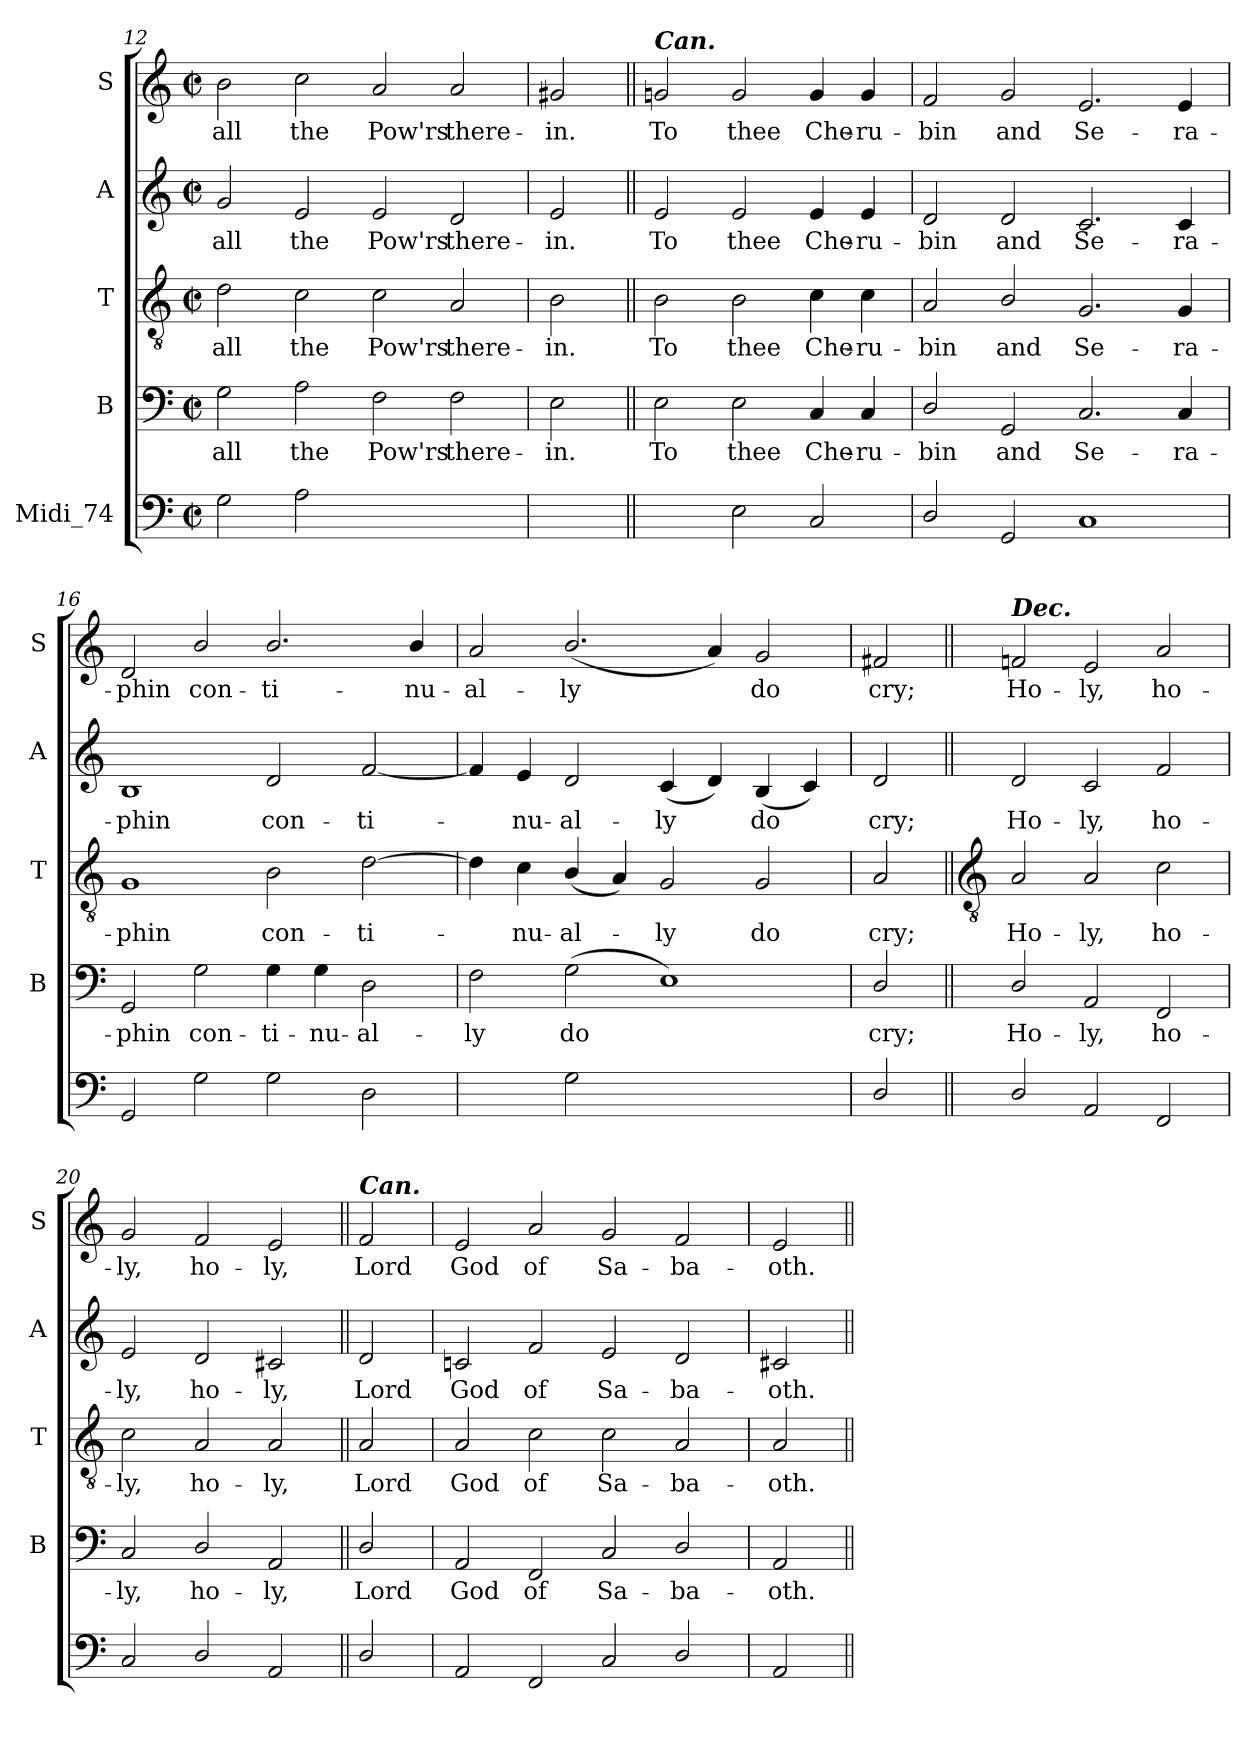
**kern	**text	**text	**kern	**text	**kern	**text	**kern	**text	**kern	**text
*part5	*part5	*part5	*part4	*part4	*part3	*part3	*part2	*part2	*part1	*part1
*staff5	*staff5	*staff5	*staff4	*staff4	*staff3	*staff3	*staff2	*staff2	*staff1	*staff1
*I"Midi_74	*	*	*I"B	*	*I"T	*	*I"A	*	*I"S	*
*	*	*	*I'B	*	*I'T	*	*I'A	*	*I'S	*
!!LO:LB:g=z
*clefF4	*	*	*clefF4	*	*clefGv2	*	*clefG2	*	*clefG2	*
*k[]	*	*	*k[]	*	*k[]	*	*k[]	*	*k[]	*
*C:	*	*	*C:	*	*C:	*	*C:	*	*C:	*
*M4/2	*	*	*M4/2	*	*M4/2	*	*M4/2	*	*M4/2	*
*met(c|)	*	*	*met(c|)	*	*met(c|)	*	*met(c|)	*	*met(c|)	*
=12	=12	=12	=12	=12	=12	=12	=12	=12	=12	=12
!	!	!	!	!LO:LY:b	!	!LO:LY:b	!	!LO:LY:b	!	!LO:LY:b
2G	.	.	2G	all	2d	all	2g	all	2b	all
!	!	!	!	!LO:LY:b	!	!LO:LY:b	!	!LO:LY:b	!	!LO:LY:b
2A	.	.	2A	the	2c	the	2e	the	2cc	the
!	!LO:LY:b	!	!	!LO:LY:b	!	!LO:LY:b	!	!LO:LY:b	!	!LO:LY:b
[2Fyy	7	.	2F	Pow'rs	2c	Pow'rs	2e	Pow'rs	2a	Pow'rs
!	!LO:LY:b	!	!	!LO:LY:b	!	!LO:LY:b	!	!LO:LY:b	!	!LO:LY:b
2Fyy]	6	.	2F	there-	2A	there-	2d	there-	2a	there-
=13	=13	=13	=13	=13	=13	=13	=13	=13	=13	=13
!	!	!	!	!LO:LY:b	!	!LO:LY:b	!	!LO:LY:b	!	!LO:LY:b
[2Eyy	.	.	2E	-in.	2B	-in.	2e	-in.	2g#X	-in.
=14||	=14||	=14||	=14||	=14||	=14||	=14||	=14||	=14||	=14||	=14||
!	!	!	!	!	!	!	!	!	!LO:TX:a:Bi:t=Can.	!
!	!	!	!	!LO:LY:b	!	!LO:LY:b	!	!LO:LY:b	!	!LO:LY:b
2Eyy]	.	.	2E	To	2B	To	2e	To	2gn	To
!	!	!	!	!LO:LY:b	!	!LO:LY:b	!	!LO:LY:b	!	!LO:LY:b
2E	.	.	2E	thee	2B	thee	2e	thee	2g	thee
!	!	!	!	!LO:LY:b	!	!LO:LY:b	!	!LO:LY:b	!	!LO:LY:b
2C	.	.	4C	Che-	4c	Che-	4e	Che-	4g	Che-
!	!	!	!	!LO:LY:b	!	!LO:LY:b	!	!LO:LY:b	!	!LO:LY:b
.	.	.	4C	-ru-	4c	-ru-	4e	-ru-	4g	-ru-
=15	=15	=15	=15	=15	=15	=15	=15	=15	=15	=15
!	!	!	!	!LO:LY:b	!	!LO:LY:b	!	!LO:LY:b	!	!LO:LY:b
2D/	.	.	2D/	-bin	2A	-bin	2d	-bin	2f	-bin
!	!	!	!	!LO:LY:b	!	!LO:LY:b	!	!LO:LY:b	!	!LO:LY:b
2GG	.	.	2GG	and	2B/	and	2d	and	2g	and
!	!	!	!	!LO:LY:b	!	!LO:LY:b	!	!LO:LY:b	!	!LO:LY:b
1C	.	.	2.C	Se-	2.G	Se-	2.c	Se-	2.e	Se-
!	!	!	!	!LO:LY:b	!	!LO:LY:b	!	!LO:LY:b	!	!LO:LY:b
.	.	.	4C	-ra-	4G	-ra-	4c	-ra-	4e	-ra-
=16	=16	=16	=16	=16	=16	=16	=16	=16	=16	=16
!	!	!	!	!LO:LY:b	!	!LO:LY:b	!	!LO:LY:b	!	!LO:LY:b
2GG	.	.	2GG	-phin	1G	-phin	1B	-phin	2d	-phin
!	!	!	!	!LO:LY:b	!	!	!	!	!	!LO:LY:b
2G	.	.	2G	con-	.	.	.	.	2b/	con-
!	!	!	!	!LO:LY:b	!	!LO:LY:b	!	!LO:LY:b	!	!LO:LY:b
2G	.	.	4G	-ti-	2B	con-	2d	con-	2.b/	-ti-
!	!	!	!	!LO:LY:b	!	!	!	!	!	!
.	.	.	4G	-nu-	.	.	.	.	.	.
!	!	!	!	!LO:LY:b	!	!LO:LY:b	!	!LO:LY:b	!	!
2D	.	.	2D	-al-	[2d	-ti-	[2f	-ti-	.	.
!	!	!	!	!	!	!	!	!	!	!LO:LY:b
.	.	.	.	.	.	.	.	.	4b/	-nu-
=17	=17	=17	=17	=17	=17	=17	=17	=17	=17	=17
!	!LO:LY:b	!	!	!LO:LY:b	!	!	!	!	!	!LO:LY:b
[4Fyy	6	.	2F	-ly	4d]	.	4f]	.	2a	-al-
!	!LO:LY:b	!	!	!	!	!LO:LY:b	!	!LO:LY:b	!	!
4Fyy]	5	.	.	.	4c	nu-	4e	nu-	.	.
!	!	!	!	!LO:LY:b	!	!LO:LY:b	!	!LO:LY:b	!	!LO:LY:b
2G	.	.	(>2G	do	(<4B/	-al-	2d	-al-	(<2.b/	-ly
.	.	.	.	.	4A)	.	.	.	.	.
!	!LO:LY:b	!LO:LY:b	!	!	!	!LO:LY:b	!	!LO:LY:b	!	!
[4Eyy	6	5	1E)	.	2G	ly	(<4c	-ly	.	.
!	!	!LO:LY:b	!	!	!	!	!	!	!	!
4Eyy_	.	4	.	.	.	.	4d)	.	4a)	.
!	!LO:LY:b	!LO:LY:b	!	!	!	!LO:LY:b	!	!LO:LY:b	!	!LO:LY:b
4Eyy_	5	3	.	.	2G	do	(<4B	do	2g	do
!	!LO:LY:b	!	!	!	!	!	!	!	!	!
4Eyy]	6	.	.	.	.	.	4c)	.	.	.
=18	=18	=18	=18	=18	=18	=18	=18	=18	=18	=18
!	!	!	!	!LO:LY:b	!	!LO:LY:b	!	!LO:LY:b	!	!LO:LY:b
2D/	.	.	2D/	cry;	2A	cry;	2d	cry;	2f#X	cry;
!!LO:LB:g=z
=19||	=19||	=19||	=19||	=19||	=19||	=19||	=19||	=19||	=19||	=19||
*	*	*	*	*	*clefGv2	*	*	*	*	*
!	!	!	!	!	!	!	!	!	!LO:TX:a:Bi:t=Dec.	!
!	!	!	!	!LO:LY:b	!	!LO:LY:b	!	!LO:LY:b	!	!LO:LY:b
2D/	.	.	2D/	Ho-	2A	Ho-	2d	Ho-	2fn	Ho-
!	!	!	!	!LO:LY:b	!	!LO:LY:b	!	!LO:LY:b	!	!LO:LY:b
2AA	.	.	2AA	-ly,	2A	-ly,	2c	-ly,	2e	-ly,
!	!	!	!	!LO:LY:b	!	!LO:LY:b	!	!LO:LY:b	!	!LO:LY:b
2FF	.	.	2FF	ho-	2c	ho-	2f	ho-	2a	ho-
=20	=20	=20	=20	=20	=20	=20	=20	=20	=20	=20
!	!	!	!	!LO:LY:b	!	!LO:LY:b	!	!LO:LY:b	!	!LO:LY:b
2C	.	.	2C	-ly,	2c	-ly,	2e	-ly,	2g	-ly,
!	!	!	!	!LO:LY:b	!	!LO:LY:b	!	!LO:LY:b	!	!LO:LY:b
2D/	.	.	2D/	ho-	2A	ho-	2d	ho-	2f	ho-
!	!	!	!	!LO:LY:b	!	!LO:LY:b	!	!LO:LY:b	!	!LO:LY:b
2AA	.	.	2AA	-ly,	2A	-ly,	2c#X	-ly,	2e	-ly,
=21||	=21||	=21||	=21||	=21||	=21||	=21||	=21||	=21||	=21||	=21||
!	!	!	!	!	!	!	!	!	!LO:TX:a:Bi:t=Can.	!
!	!	!	!	!LO:LY:b	!	!LO:LY:b	!	!LO:LY:b	!	!LO:LY:b
2D/	.	.	2D/	Lord	2A	Lord	2d	Lord	2f	Lord
=22	=22	=22	=22	=22	=22	=22	=22	=22	=22	=22
!	!	!	!	!LO:LY:b	!	!LO:LY:b	!	!LO:LY:b	!	!LO:LY:b
2AA	.	.	2AA	God	2A	God	2cn	God	2e	God
!	!	!	!	!LO:LY:b	!	!LO:LY:b	!	!LO:LY:b	!	!LO:LY:b
2FF	.	.	2FF	of	2c	of	2f	of	2a	of
!	!	!	!	!LO:LY:b	!	!LO:LY:b	!	!LO:LY:b	!	!LO:LY:b
2C	.	.	2C	Sa-	2c	Sa-	2e	Sa-	2g	Sa-
!	!	!	!	!LO:LY:b	!	!LO:LY:b	!	!LO:LY:b	!	!LO:LY:b
2D/	.	.	2D/	-ba-	2A	-ba-	2d	-ba-	2f	-ba-
=23	=23	=23	=23	=23	=23	=23	=23	=23	=23	=23
!	!	!	!	!LO:LY:b	!	!LO:LY:b	!	!LO:LY:b	!	!LO:LY:b
2AA	.	.	2AA	-oth.	2A	-oth.	2c#X	-oth.	2e	-oth.
=||	=||	=||	=||	=||	=||	=||	=||	=||	=||	=||
*-	*-	*-	*-	*-	*-	*-	*-	*-	*-	*-
